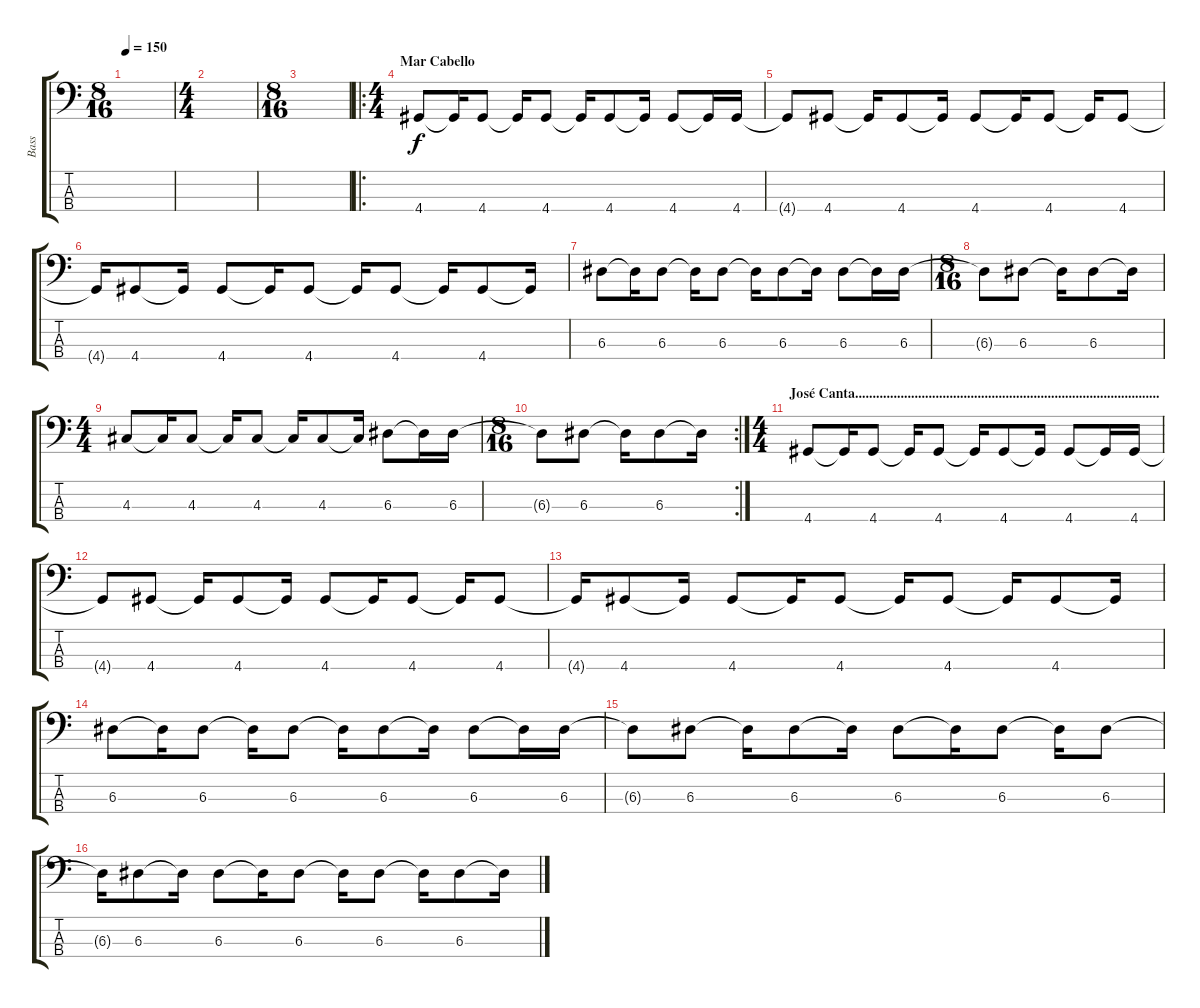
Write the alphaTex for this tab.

\track ("Bass" "Bass") {instrument electricbassfinger}
\staff {score tabs}
\tuning (G2 D2 A1 E1) {hide}
\ts (8 16)
\tempo 150
\clef f4
\ks c
|
\ts (4 4)
|
\ts (8 16)
|
\ro
\ts (4 4)
\section ("" "Mar Cabello")
4.4.8 4.4{t}.16 4.4.8 4.4{t}.16 4.4.8 4.4{t}.16 4.4.8 4.4{t}.16 4.4.8 4.4{t}.16 4.4.16 |
4.4{t}.8 4.4.8 4.4{t}.16 4.4.8 4.4{t}.16 4.4.8 4.4{t}.16 4.4.8 4.4{t}.16 4.4.8 |
4.4{t}.16 4.4.8 4.4{t}.16 4.4.8 4.4{t}.16 4.4.8 4.4{t}.16 4.4.8 4.4{t}.16 4.4.8 4.4{t}.16 |
6.3.8 6.3{t}.16 6.3.8 6.3{t}.16 6.3.8 6.3{t}.16 6.3.8 6.3{t}.16 6.3.8 6.3{t}.16 6.3.16 |
\ts (8 16)
6.3{t}.8 6.3.8 6.3{t}.16 6.3.8 6.3{t}.16 |
\ts (4 4)
4.3.8 4.3{t}.16 4.3.8 4.3{t}.16 4.3.8 4.3{t}.16 4.3.8 4.3{t}.16 6.3.8 6.3{t}.16 6.3.16 |
\rc 2
\ts (8 16)
6.3{t}.8 6.3.8 6.3{t}.16 6.3.8 6.3{t}.16 |
\ts (4 4)
\section ("" "José Canta.......................................................................................")
4.4.8 4.4{t}.16 4.4.8 4.4{t}.16 4.4.8 4.4{t}.16 4.4.8 4.4{t}.16 4.4.8 4.4{t}.16 4.4.16 |
4.4{t}.8 4.4.8 4.4{t}.16 4.4.8 4.4{t}.16 4.4.8 4.4{t}.16 4.4.8 4.4{t}.16 4.4.8 |
4.4{t}.16 4.4.8 4.4{t}.16 4.4.8 4.4{t}.16 4.4.8 4.4{t}.16 4.4.8 4.4{t}.16 4.4.8 4.4{t}.16 |
6.3.8 6.3{t}.16 6.3.8 6.3{t}.16 6.3.8 6.3{t}.16 6.3.8 6.3{t}.16 6.3.8 6.3{t}.16 6.3.16 |
6.3{t}.8 6.3.8 6.3{t}.16 6.3.8 6.3{t}.16 6.3.8 6.3{t}.16 6.3.8 6.3{t}.16 6.3.8 |
6.3{t}.16 6.3.8 6.3{t}.16 6.3.8 6.3{t}.16 6.3.8 6.3{t}.16 6.3.8 6.3{t}.16 6.3.8 6.3{t}.16
